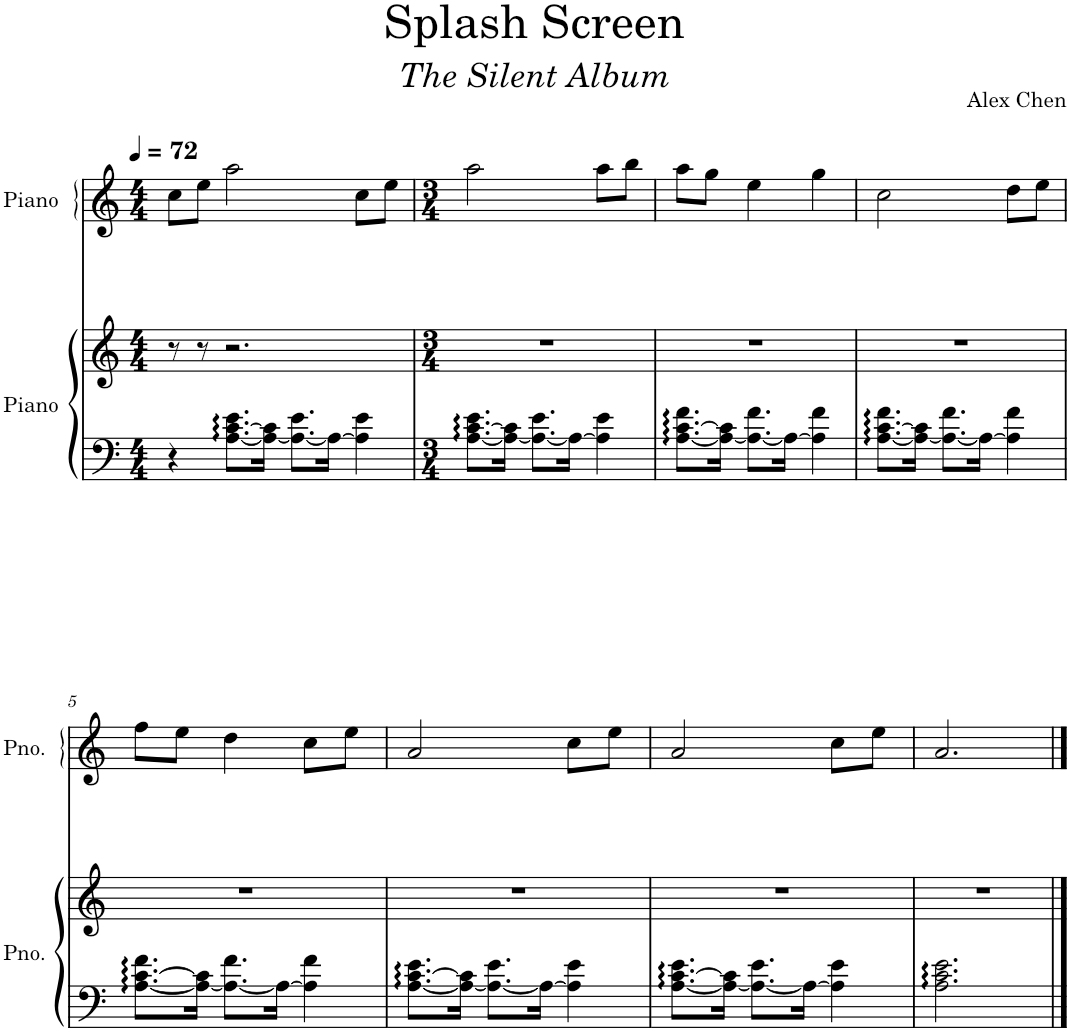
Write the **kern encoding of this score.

**kern	**kern	**kern
*part2	*part2	*part1
*staff3	*staff2	*staff1
*I"Piano	*	*I"Piano
*I'Pno.	*	*I'Pno.
*clefF4	*clefG2	*clefG2
*k[]	*k[]	*k[]
*M4/4	*M4/4	*M4/4
*MM72	*MM72	*MM72
=1	=1	=1
4r	8r	8cc\L
.	8r	8ee\J
[8.A\:: [8.c\:: 8.e\::L	2.r	2aa\
16A\_ 16c\]Jk	.	.
8.A\_ 8.e\L	.	.
16A\Jk_	.	.
4A\] 4e\	.	8cc\L
.	.	8ee\J
=2	=2	=2
*M3/4	*M3/4	*M3/4
[8.A\:: [8.c\:: 8.e\::L	2.r	2aa\
16A\_ 16c\]Jk	.	.
8.A\_ 8.e\L	.	.
16A\Jk_	.	.
4A\] 4e\	.	8aa\L
.	.	8bb\J
=3	=3	=3
[8.A\:: [8.c\:: 8.f\::L	2.r	8aa\L
.	.	8gg\J
16A\_ 16c\]Jk	.	.
8.A\_ 8.f\L	.	4ee\
16A\Jk_	.	.
4A\] 4f\	.	4gg\
=4	=4	=4
[8.A\:: [8.c\:: 8.f\::L	2.r	2cc\
16A\_ 16c\]Jk	.	.
8.A\_ 8.f\L	.	.
16A\Jk_	.	.
4A\] 4f\	.	8dd\L
.	.	8ee\J
!!LO:LB:g=z
=5	=5	=5
[8.A\:: [8.c\:: 8.f\::L	2.r	8ff\L
.	.	8ee\J
16A\_ 16c\]Jk	.	.
8.A\_ 8.f\L	.	4dd\
16A\Jk_	.	.
4A\] 4f\	.	8cc\L
.	.	8ee\J
=6	=6	=6
[8.A\:: [8.c\:: 8.e\::L	2.r	2a/
16A\_ 16c\]Jk	.	.
8.A\_ 8.e\L	.	.
16A\Jk_	.	.
4A\] 4e\	.	8cc\L
.	.	8ee\J
=7	=7	=7
[8.A\:: [8.c\:: 8.e\::L	2.r	2a/
16A\_ 16c\]Jk	.	.
8.A\_ 8.e\L	.	.
16A\Jk_	.	.
4A\] 4e\	.	8cc\L
.	.	8ee\J
=8	=8	=8
2.A\:: 2.c\:: 2.e\::	2.r	2.a/
==	==	==
*-	*-	*-
